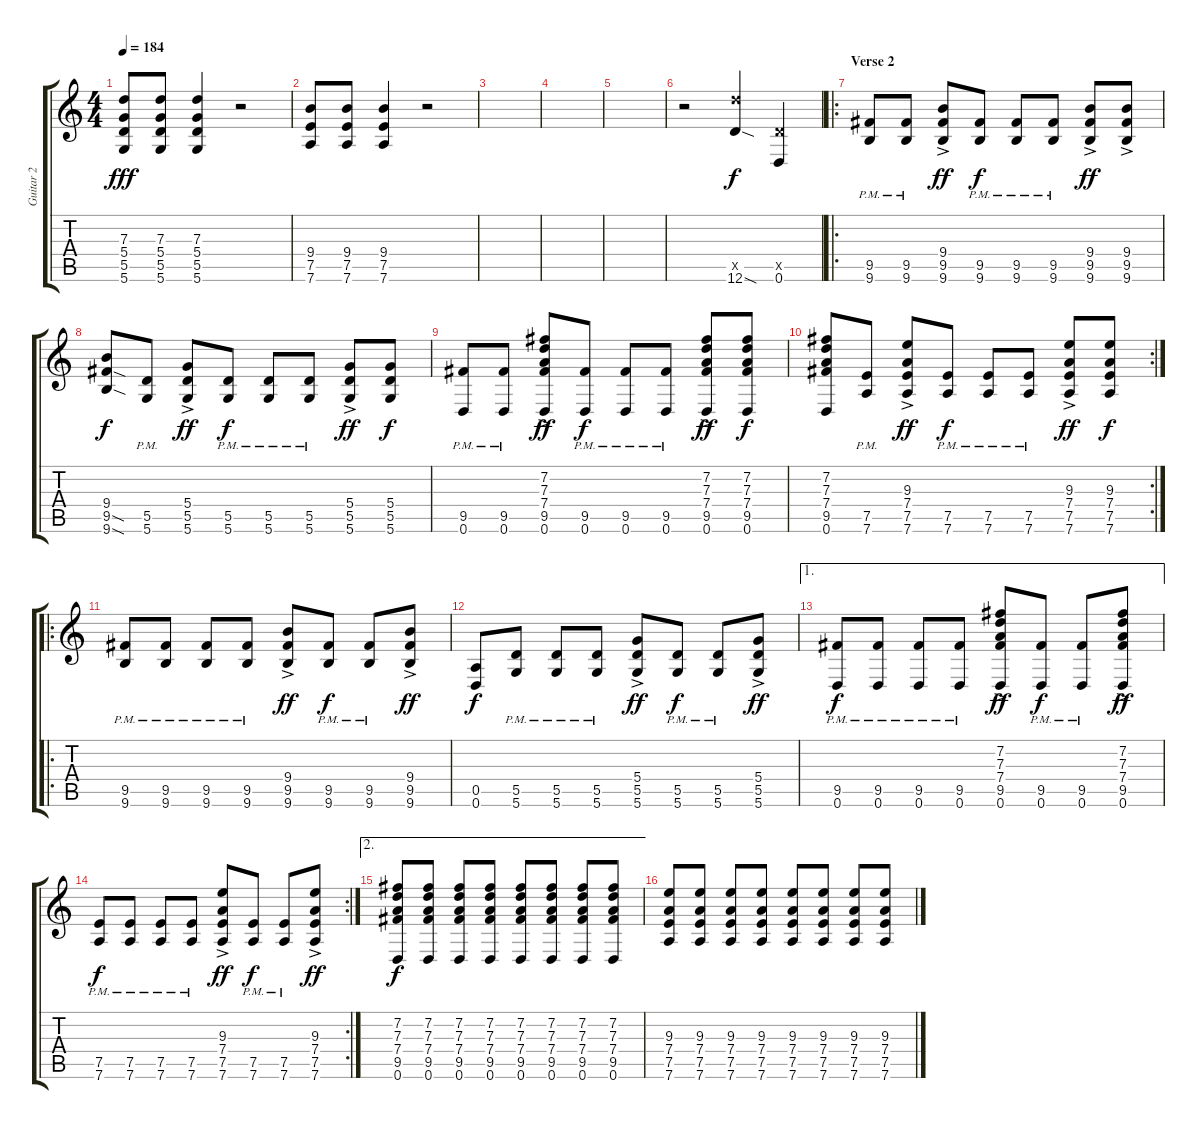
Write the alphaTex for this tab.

\track ("Guitar 2" "Guitar 2") {instrument electricguitarclean}
\staff {score tabs}
\tuning (E4 B3 G3 D3 A2 D2) {hide}
\ts (4 4)
\tempo 184
\clef g2
\ks c
(7.3 5.4 5.5 5.6).8{dy fff} (7.3 5.4 5.5 5.6).8 (7.3 5.4 5.5 5.6).4 r.2 |
(9.4 7.5 7.6).8 (9.4 7.5 7.6).8 (9.4 7.5 7.6).4 r.2 |
|
|
|
r.2 (17.5{x} 12.6{sod}).4{dy f} (5.5{x} 0.6).4 |
\ro
\section ("" "Verse 2")
(9.5{pm} 9.6{pm}).8{instrument distortionguitar} (9.5{pm} 9.6{pm}).8 (9.4{ac} 9.5{ac} 9.6{ac}).8{dy ff} (9.5{pm} 9.6{pm}).8{dy f} (9.5{pm} 9.6{pm}).8 (9.5{pm} 9.6{pm}).8 (9.4{ac} 9.5{ac} 9.6{ac}).8{dy ff} (9.4{ac} 9.5{ac} 9.6{ac}).8 |
(9.4 9.5{sod} 9.6{sod}).8{dy f} (5.5{pm} 5.6{pm}).8 (5.4 5.5 5.6{ac}).8{dy ff} (5.5{pm} 5.6{pm}).8{dy f} (5.5{pm} 5.6{pm}).8 (5.5{pm} 5.6{pm}).8 (5.4 5.5 5.6{ac}).8{dy ff} (5.4 5.5 5.6).8{dy f} |
(9.5{pm} 0.6{pm}).8 (9.5{pm} 0.6{pm}).8 (7.2{ac} 7.3 7.4 9.5 0.6).8{dy ff} (9.5{pm} 0.6{pm}).8{dy f} (9.5{pm} 0.6{pm}).8 (9.5{pm} 0.6{pm}).8 (7.2 7.3 7.4{ac} 9.5 0.6).8{dy ff} (7.2 7.3 7.4 9.5 0.6).8{dy f} |
\rc 2
(7.2 7.3 7.4 9.5 0.6).8 (7.5{pm} 7.6{pm}).8 (9.3{ac} 7.4 7.5 7.6).8{dy ff} (7.5{pm} 7.6{pm}).8{dy f} (7.5{pm} 7.6{pm}).8 (7.5{pm} 7.6{pm}).8 (9.3 7.4{ac} 7.5 7.6).8{dy ff} (9.3 7.4 7.5 7.6).8{dy f} |
\ro
(9.5{pm} 9.6{pm}).8 (9.5{pm} 9.6{pm}).8 (9.5{pm} 9.6{pm}).8 (9.5{pm} 9.6{pm}).8 (9.4{ac} 9.5 9.6).8{dy ff} (9.5{pm} 9.6{pm}).8{dy f} (9.5{pm} 9.6{pm}).8 (9.4{ac} 9.5 9.6).8{dy ff} |
(0.5 0.6).8{dy f} (5.5{pm} 5.6{pm}).8 (5.5{pm} 5.6{pm}).8 (5.5{pm} 5.6{pm}).8 (5.4 5.5{ac} 5.6).8{dy ff} (5.5{pm} 5.6{pm}).8{dy f} (5.5{pm} 5.6{pm}).8 (5.4 5.5{ac} 5.6).8{dy ff} |
\ae 1
(9.5{pm} 0.6{pm}).8{dy f} (9.5{pm} 0.6{pm}).8 (9.5{pm} 0.6{pm}).8 (9.5{pm} 0.6{pm}).8 (7.2{ac} 7.3 7.4 9.5 0.6).8{dy ff} (9.5{pm} 0.6{pm}).8{dy f} (9.5{pm} 0.6{pm}).8 (7.2{ac} 7.3 7.4 9.5 0.6).8{dy ff} |
\rc 2
(7.5{pm} 7.6{pm}).8{dy f} (7.5{pm} 7.6{pm}).8 (7.5{pm} 7.6{pm}).8 (7.5{pm} 7.6{pm}).8 (9.3{ac} 7.4 7.5 7.6).8{dy ff} (7.5{pm} 7.6{pm}).8{dy f} (7.5{pm} 7.6{pm}).8 (9.3{ac} 7.4 7.5 7.6).8{dy ff} |
\ae 2
(7.2 7.3 7.4 9.5 0.6).8{dy f} (7.2 7.3 7.4 9.5 0.6).8 (7.2 7.3 7.4 9.5 0.6).8 (7.2 7.3 7.4 9.5 0.6).8 (7.2 7.3 7.4 9.5 0.6).8 (7.2 7.3 7.4 9.5 0.6).8 (7.2 7.3 7.4 9.5 0.6).8 (7.2 7.3 7.4 9.5 0.6).8 |
(9.3 7.4 7.5 7.6).8 (9.3 7.4 7.5 7.6).8 (9.3 7.4 7.5 7.6).8 (9.3 7.4 7.5 7.6).8 (9.3 7.4 7.5 7.6).8 (9.3 7.4 7.5 7.6).8 (9.3 7.4 7.5 7.6).8 (9.3 7.4 7.5 7.6).8
